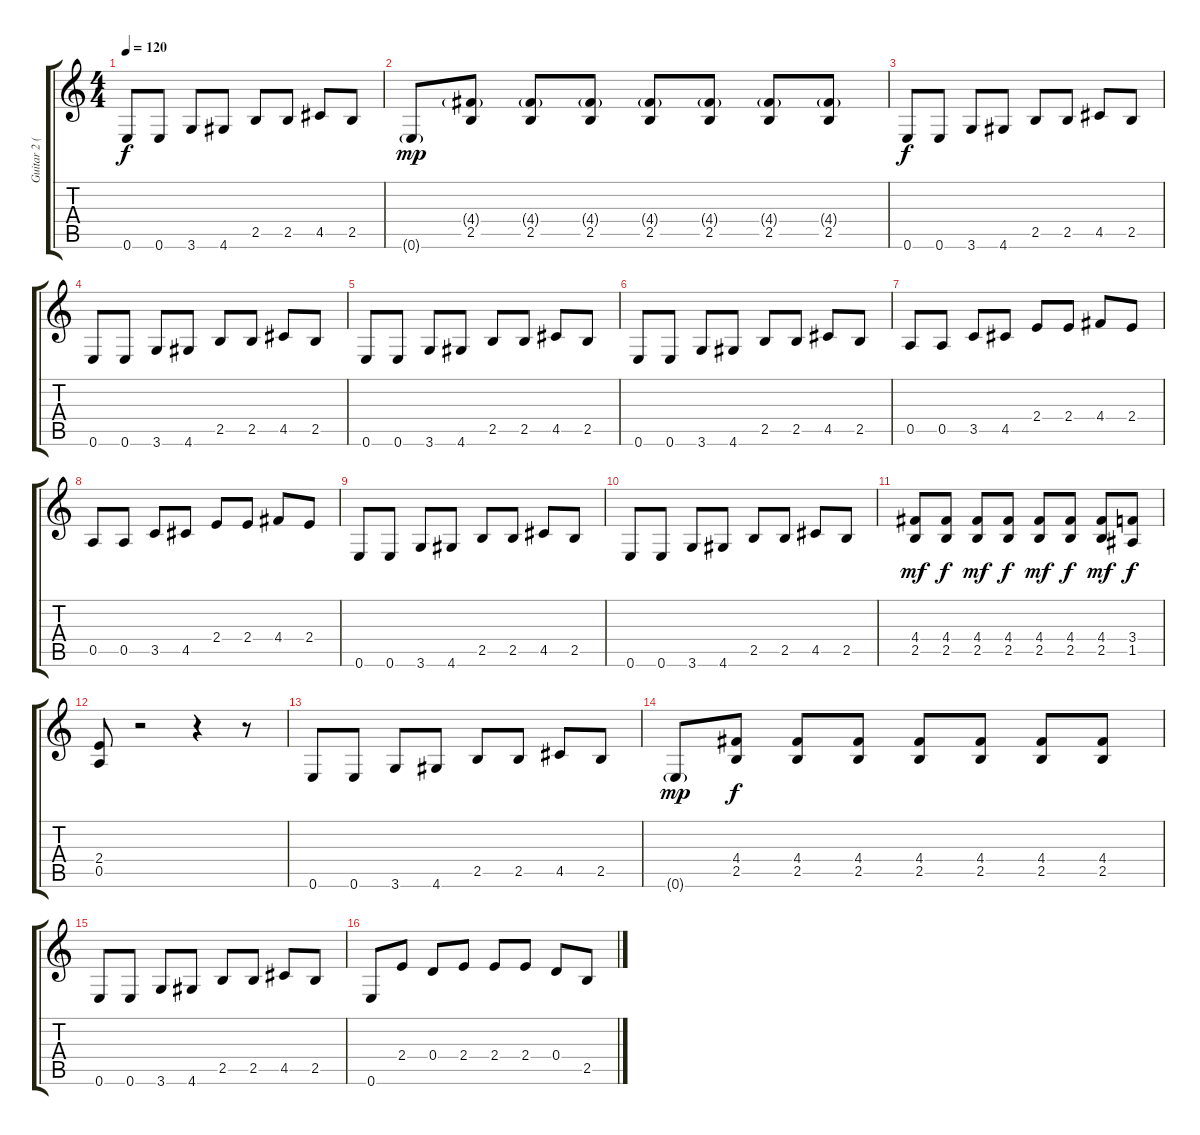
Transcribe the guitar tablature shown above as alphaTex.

\track ("Guitar 2 (B. Whitford)" "Guitar 2 (") {instrument overdrivenguitar}
\staff {score tabs}
\tuning (E4 B3 G3 D3 A2 E2) {hide}
\ts (4 4)
\tempo 120
\clef g2
\ks c
0.6.8{dy f} 0.6.8 3.6.8 4.6.8 2.5.8 2.5.8 4.5.8 2.5.8 |
0.6{g}.8{dy mp} (4.4{g} 2.5).8 (4.4{g} 2.5).8 (4.4{g} 2.5).8 (4.4{g} 2.5).8 (4.4{g} 2.5).8 (4.4{g} 2.5).8 (4.4{g} 2.5).8 |
0.6.8{dy f} 0.6.8 3.6.8 4.6.8 2.5.8 2.5.8 4.5.8 2.5.8 |
0.6.8 0.6.8 3.6.8 4.6.8 2.5.8 2.5.8 4.5.8 2.5.8 |
0.6.8 0.6.8 3.6.8 4.6.8 2.5.8 2.5.8 4.5.8 2.5.8 |
0.6.8 0.6.8 3.6.8 4.6.8 2.5.8 2.5.8 4.5.8 2.5.8 |
0.5.8 0.5.8 3.5.8 4.5.8 2.4.8 2.4.8 4.4.8 2.4.8 |
0.5.8 0.5.8 3.5.8 4.5.8 2.4.8 2.4.8 4.4.8 2.4.8 |
0.6.8 0.6.8 3.6.8 4.6.8 2.5.8 2.5.8 4.5.8 2.5.8 |
0.6.8 0.6.8 3.6.8 4.6.8 2.5.8 2.5.8 4.5.8 2.5.8 |
(4.4 2.5).8{dy mf} (4.4 2.5).8{dy f} (4.4 2.5).8{dy mf} (4.4 2.5).8{dy f} (4.4 2.5).8{dy mf} (4.4 2.5).8{dy f} (4.4 2.5).8{dy mf} (3.4 1.5).8{dy f} |
(2.4 0.5).8 r.2 r.4 r.8 |
0.6.8 0.6.8 3.6.8 4.6.8 2.5.8 2.5.8 4.5.8 2.5.8 |
0.6{g}.8{dy mp} (4.4 2.5).8{dy f} (4.4 2.5).8 (4.4 2.5).8 (4.4 2.5).8 (4.4 2.5).8 (4.4 2.5).8 (4.4 2.5).8 |
0.6.8 0.6.8 3.6.8 4.6.8 2.5.8 2.5.8 4.5.8 2.5.8 |
0.6.8 2.4.8{volume 16} 0.4.8 2.4.8 2.4.8 2.4.8 0.4.8 2.5.8
